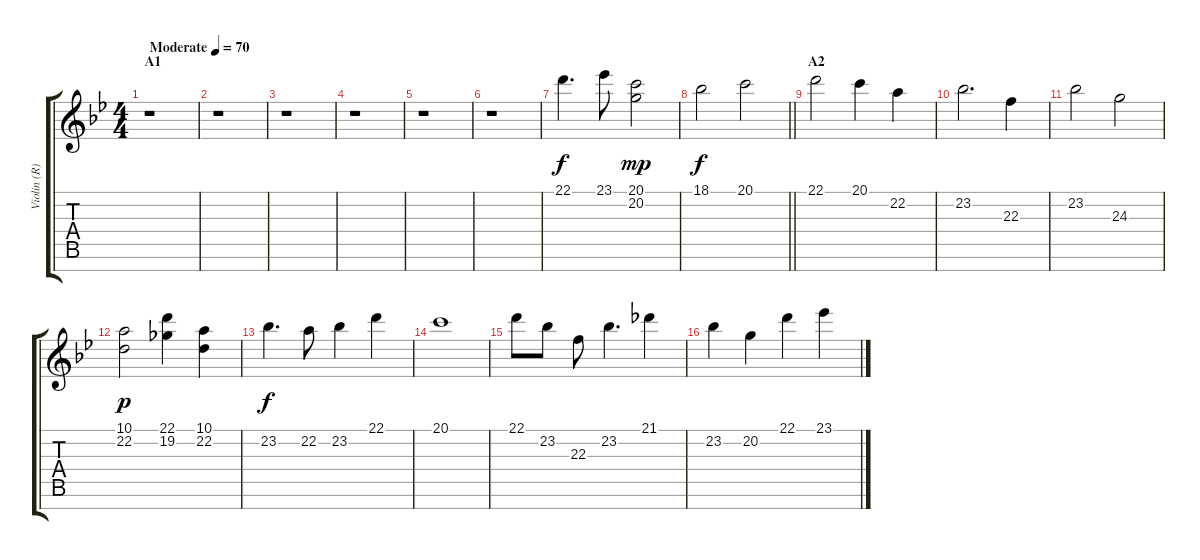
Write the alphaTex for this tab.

\track ("Violin (R)" "Violin (R)") {instrument violin}
\staff {score tabs}
\tuning (E4 B3 G3 D3 A2 E2 B1) {hide}
\ts (4 4)
\section ("" "A1")
\tempo (70 "Moderate")
\clef g2
\ks bb
r.1{dy f instrument violin} |
r.1 |
r.1 |
r.1 |
r.1 |
r.1 |
22.1.4{d} 23.1.8 (20.1 20.2).2{dy mp} |
\barLineRight lightlight
18.1.2{dy f} 20.1.2 |
\section ("" "A2")
22.1.2 20.1.4 22.2.4 |
23.2.2{d} 22.3.4 |
23.2.2 24.3.2 |
(10.1 22.2).2{dy p} (22.1 19.2).4 (10.1 22.2).4 |
23.2.4{d dy f} 22.2.8 23.2.4 22.1.4 |
20.1.1 |
22.1.8 23.2.8 22.3.8 23.2.4{d} 21.1.4 |
23.2.4 20.2.4 22.1.4 23.1.4
